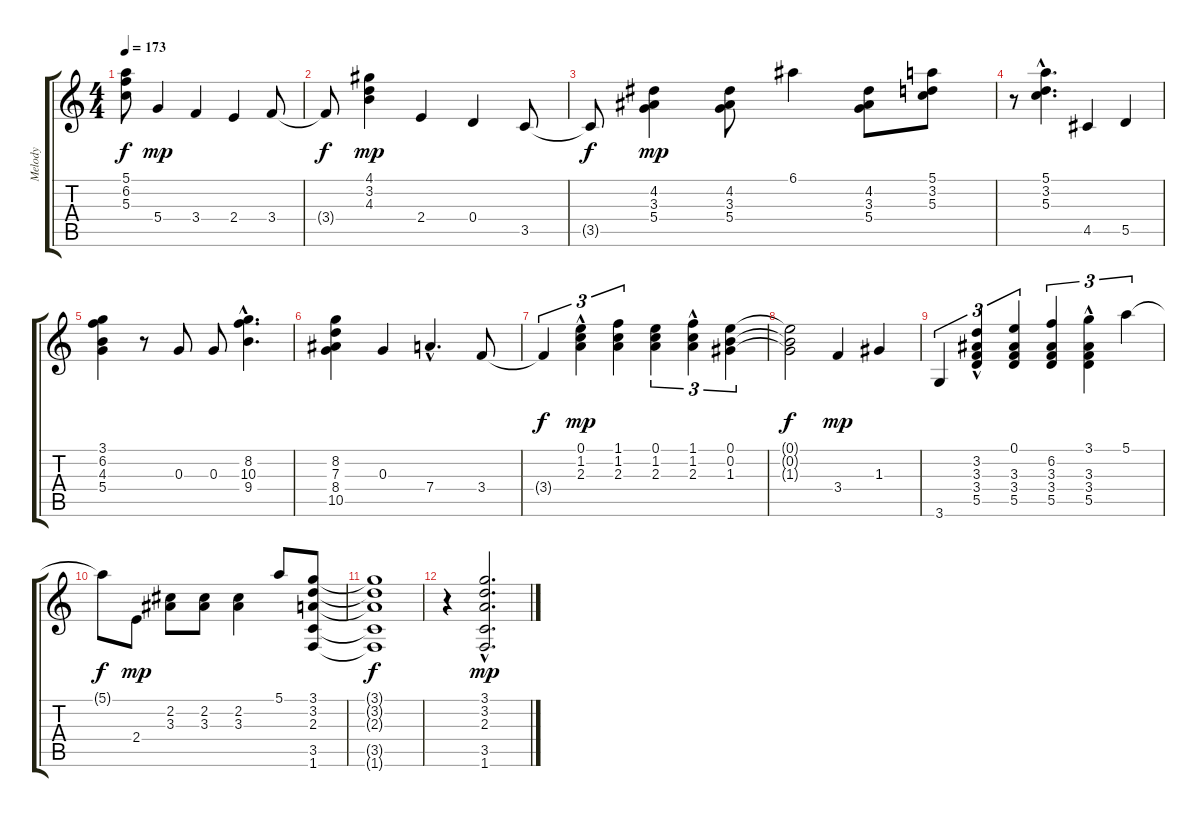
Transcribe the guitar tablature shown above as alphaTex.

\track ("Melody" "Melody") {instrument acousticguitarnylon}
\staff {score tabs}
\tuning (E4 B3 G3 D3 A2 E2) {hide}
\ts (4 4)
\tempo 173
\clef g2
\ks c
(5.1{t} 6.2{t} 5.3{t}).8{dy f} 5.4.4{dy mp} 3.4.4 2.4.4 3.4.8 |
3.4{t}.8{dy f} (4.1 3.2 4.3).4{dy mp} 2.4.4 0.4.4 3.5.8 |
3.5{t}.8{dy f} (4.2 3.3 5.4).4{dy mp} (4.2 3.3 5.4).8 6.1.4 (4.2 3.3 5.4).8 (5.1 3.2 5.3).8 |
r.8 (5.1{hac} 3.2{hac} 5.3{hac}).4{d} 4.5.4 5.5.4 |
(3.1 6.2 4.3 5.4).4 r.8 0.3.8 0.3.8 (8.2{hac} 10.3{hac} 9.4{hac}).4{d} |
(8.2 7.3 8.4 10.5).4 0.3.4 7.4{hac}.4{d} 3.4.8 |
3.4{t}.4{tu (3 2) dy f} (0.1{hac} 1.2{hac} 2.3{hac}).4{tu (3 2) dy mp} (1.1 1.2 2.3).4{tu (3 2)} (0.1 1.2 2.3).4{tu (3 2)} (1.1{hac} 1.2{hac} 2.3{hac}).4{tu (3 2)} (0.1 0.2 1.3).4{tu (3 2)} |
(0.1{t} 0.2{t} 1.3{t}).2{dy f} 3.4.4{dy mp} 1.3.4 |
3.6.4{tu (3 2)} (3.2{hac} 3.3{hac} 3.4{hac} 5.5{hac}).4{tu (3 2)} (0.1 3.3 3.4 5.5).4{tu (3 2)} (6.2 3.3 3.4 5.5).4{tu (3 2)} (3.1{hac} 3.3{hac} 3.4{hac} 5.5{hac}).4{tu (3 2)} 5.1.4{tu (3 2)} |
5.1{t}.8{dy f} 2.4.8{dy mp} (2.2 3.3).8 (2.2 3.3).8 (2.2 3.3).4 5.1.8 (3.1 3.2 2.3 3.5 1.6).8 |
(3.1{t} 3.2{t} 2.3{t} 3.5{t} 1.6{t}).1{dy f} |
r.4 (3.1{hac} 3.2{hac} 2.3{hac} 3.5{hac} 1.6{hac}).2{d dy mp}
